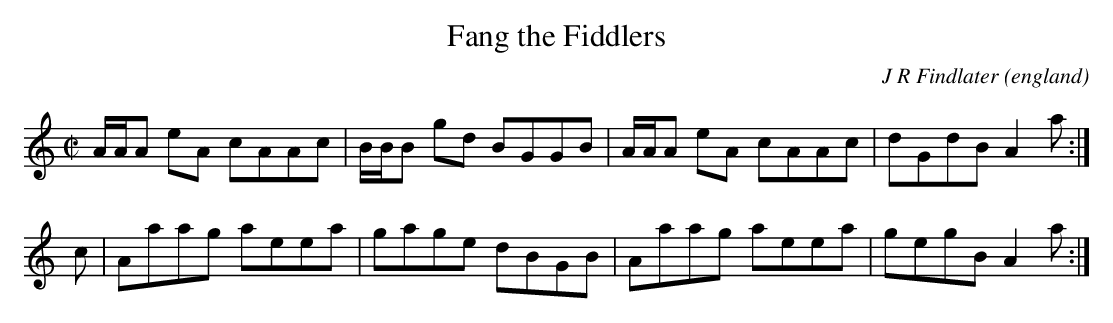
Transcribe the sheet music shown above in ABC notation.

X:1
T:Fang the Fiddlers
O:england
C:J R Findlater
L:1/8
M:C|
K:Aminor
A/A/A eA cAAc|B/B/B gd BGGB|A/A/A eA cAAc|dGdB A2 a:|]
c|Aaag aeea|gage dBGB|Aaag aeea|gegB A2 a:|]
